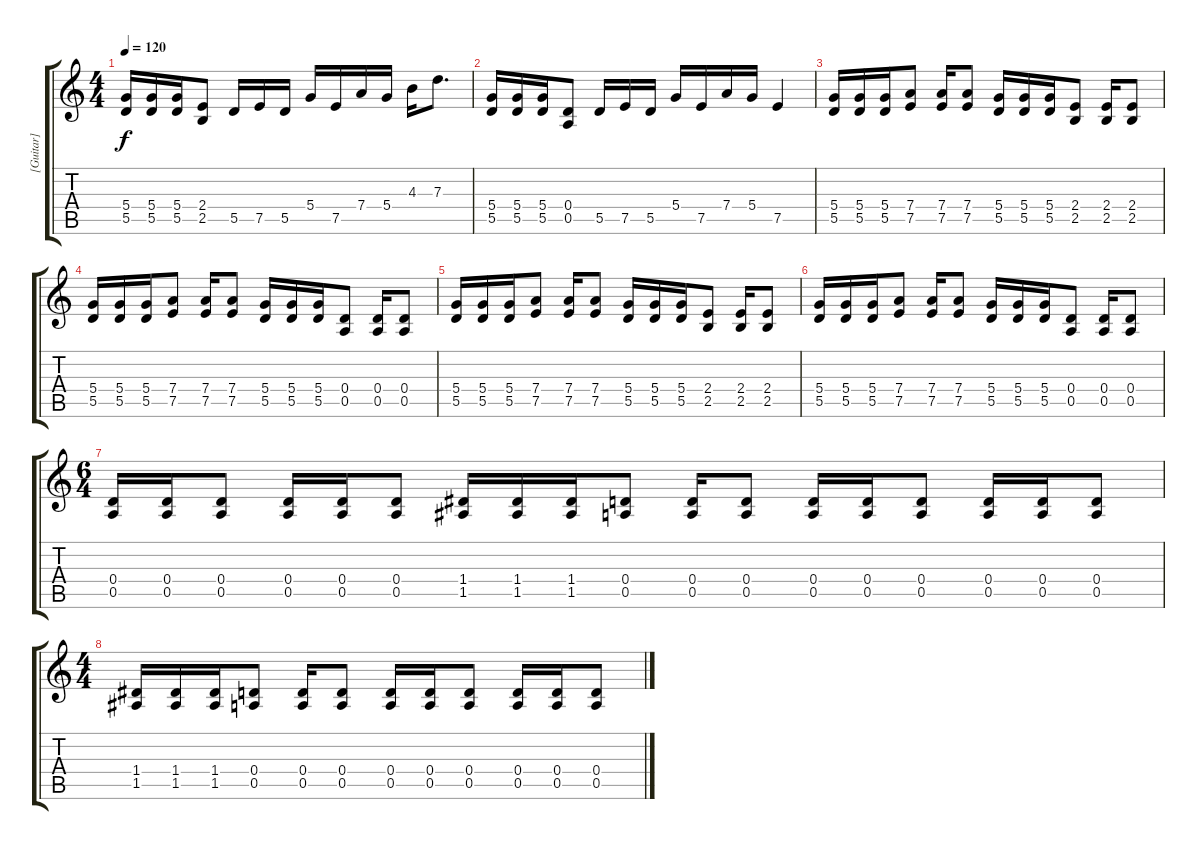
\track ("[Guitar]" "[Guitar]") {instrument distortionguitar}
\staff {score tabs}
\tuning (E4 B3 G3 D3 A2 E2) {hide}
\ts (4 4)
\tempo 120
\clef g2
\ks c
(5.4 5.5).16{dy f} (5.4 5.5).16 (5.4 5.5).16 (2.4 2.5).8 5.5.16 7.5.16 5.5.16 5.4.16 7.5.16 7.4.16 5.4.16 4.3.16 7.3.8{d} |
(5.4 5.5).16 (5.4 5.5).16 (5.4 5.5).16 (0.4 0.5).8 5.5.16 7.5.16 5.5.16 5.4.16 7.5.16 7.4.16 5.4.16 7.5.4 |
(5.4 5.5).16 (5.4 5.5).16 (5.4 5.5).16 (7.4 7.5).8 (7.4 7.5).16 (7.4 7.5).8 (5.4 5.5).16 (5.4 5.5).16 (5.4 5.5).16 (2.4 2.5).8 (2.4 2.5).16 (2.4 2.5).8 |
(5.4 5.5).16 (5.4 5.5).16 (5.4 5.5).16 (7.4 7.5).8 (7.4 7.5).16 (7.4 7.5).8 (5.4 5.5).16 (5.4 5.5).16 (5.4 5.5).16 (0.4 0.5).8 (0.4 0.5).16 (0.4 0.5).8 |
(5.4 5.5).16 (5.4 5.5).16 (5.4 5.5).16 (7.4 7.5).8 (7.4 7.5).16 (7.4 7.5).8 (5.4 5.5).16 (5.4 5.5).16 (5.4 5.5).16 (2.4 2.5).8 (2.4 2.5).16 (2.4 2.5).8 |
(5.4 5.5).16 (5.4 5.5).16 (5.4 5.5).16 (7.4 7.5).8 (7.4 7.5).16 (7.4 7.5).8 (5.4 5.5).16 (5.4 5.5).16 (5.4 5.5).16 (0.4 0.5).8 (0.4 0.5).16 (0.4 0.5).8 |
\ts (6 4)
(0.4 0.5).16 (0.4 0.5).16 (0.4 0.5).8 (0.4 0.5).16 (0.4 0.5).16 (0.4 0.5).8 (1.4 1.5).16 (1.4 1.5).16 (1.4 1.5).16 (0.4 0.5).8 (0.4 0.5).16 (0.4 0.5).8 (0.4 0.5).16 (0.4 0.5).16 (0.4 0.5).8 (0.4 0.5).16 (0.4 0.5).16 (0.4 0.5).8 |
\ts (4 4)
(1.4 1.5).16 (1.4 1.5).16 (1.4 1.5).16 (0.4 0.5).8 (0.4 0.5).16 (0.4 0.5).8 (0.4 0.5).16 (0.4 0.5).16 (0.4 0.5).8 (0.4 0.5).16 (0.4 0.5).16 (0.4 0.5).8
